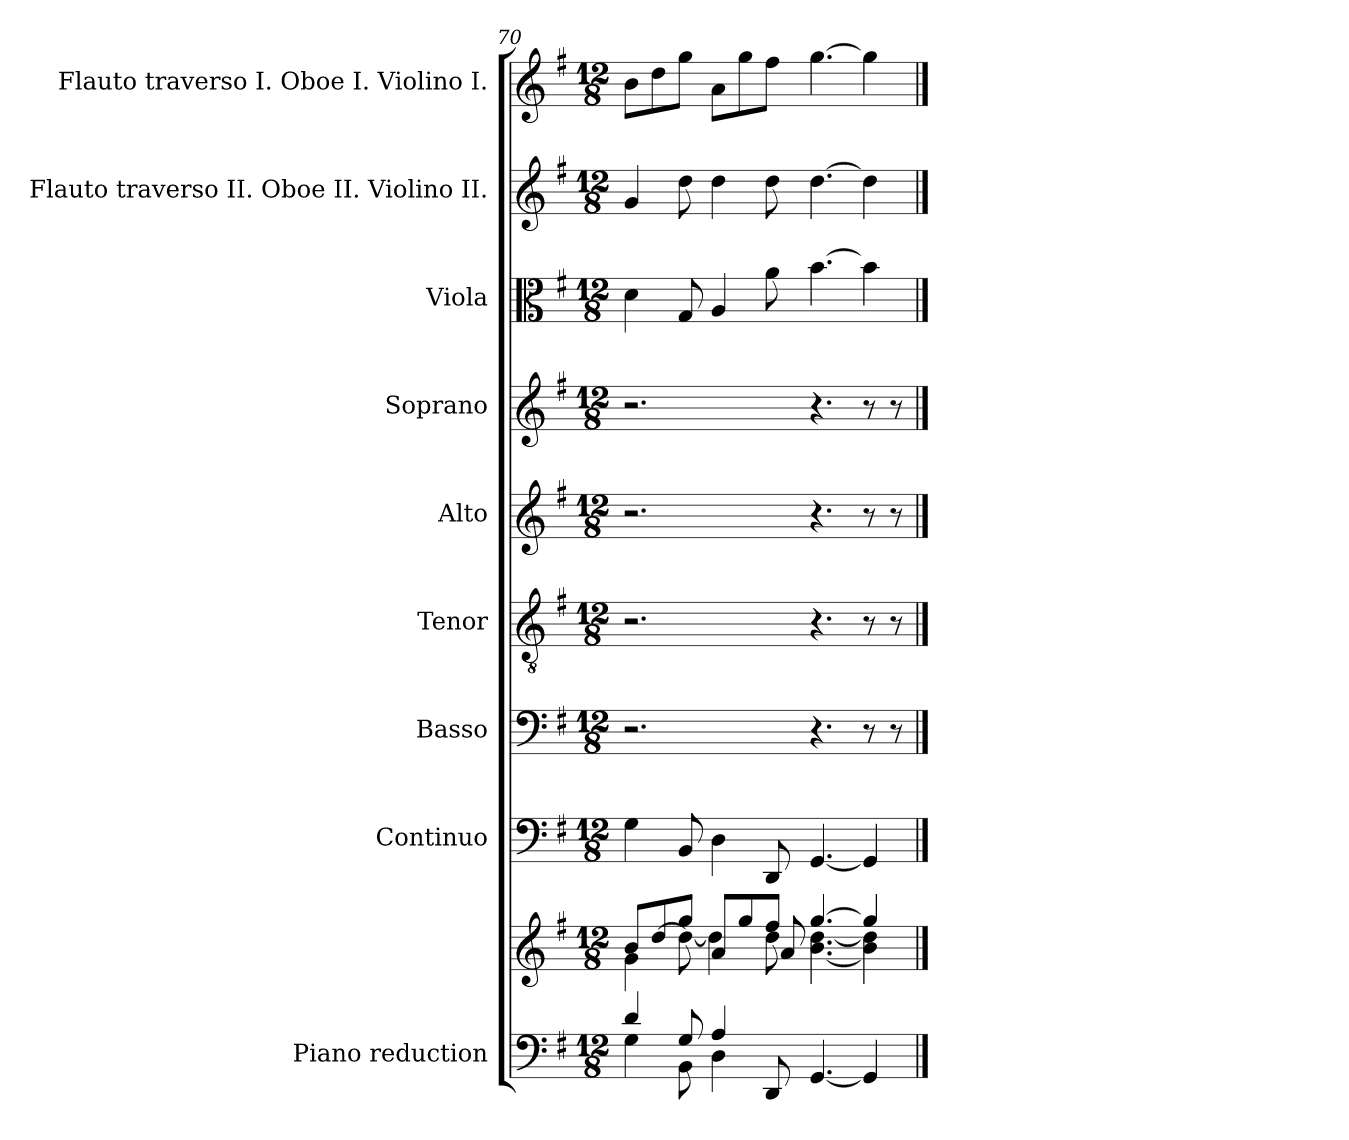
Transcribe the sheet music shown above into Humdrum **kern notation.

**kern	**kern	**kern	**kern	**kern	**kern	**kern	**kern	**kern	**kern
*part9	*part9	*part8	*part7	*part6	*part5	*part4	*part3	*part2	*part1
*staff10	*staff9	*staff8	*staff7	*staff6	*staff5	*staff4	*staff3	*staff2	*staff1
*I"Piano reduction	*	*I"Continuo	*I"Basso	*I"Tenor	*I"Alto	*I"Soprano	*I"Viola	*I"Flauto traverso II. Oboe II. Violino II.	*I"Flauto traverso I. Oboe I. Violino I.
*I'Pno	*	*	*	*	*	*	*I'Vla	*I'Vln	*I'Vln
*clefF4	*clefG2	*clefF4	*clefF4	*clefGv2	*clefG2	*clefG2	*clefC3	*clefG2	*clefG2
*k[f#]	*k[f#]	*k[f#]	*k[f#]	*k[f#]	*k[f#]	*k[f#]	*k[f#]	*k[f#]	*k[f#]
*M12/8	*M12/8	*M12/8	*M12/8	*M12/8	*M12/8	*M12/8	*M12/8	*M12/8	*M12/8
=70	=70	=70	=70	=70	=70	=70	=70	=70	=70
*^	*^	*	*	*	*	*	*	*	*
*	*	*	*^	*	*	*	*	*	*	*	*
4d/	4G\	8b/L	4g\	8ryy	4G\	2.r	2.r	2.r	2.r	4d\	4g/	8b\L
*	*	*	*v	*v	*	*	*	*	*	*	*	*
.	.	[<8dd/	.	.	.	.	.	.	.	.	8dd\
8G/	8BB\	8gg/J	8dd\_	8BB/	.	.	.	.	8G/	8dd\	8gg\J
4A/	4D\	8a/L	4dd\]	4D\	.	.	.	.	4A/	4dd\	8a\L
.	.	8gg/	.	.	.	.	.	.	.	.	8gg\
*	*	*	*^	*	*	*	*	*	*	*	*
8ryy	8DD/	8ff#/J	8dd\	8a/	8DD/	.	.	.	.	8a\	8dd\	8ff#\J
[<4.GG/	4.ryy	[4.gg/	[4.b\ [4.dd\	2ryy	[4.GG/	4.r	4.r	4.r	4.r	[4.b\	[4.dd\	[4.gg\
4GG/]	4ryy	4gg/]	4b\] 4dd\]	.	4GG/]	8r	8r	8r	8r	4b\]	4dd\]	4gg\]
.	.	.	.	8ryy	.	8r	8r	8r	8r	.	.	.
*v	*v	*	*	*	*	*	*	*	*	*	*	*
*	*v	*v	*v	*	*	*	*	*	*	*	*
==	==	==	==	==	==	==	==	==	==
*-	*-	*-	*-	*-	*-	*-	*-	*-	*-
